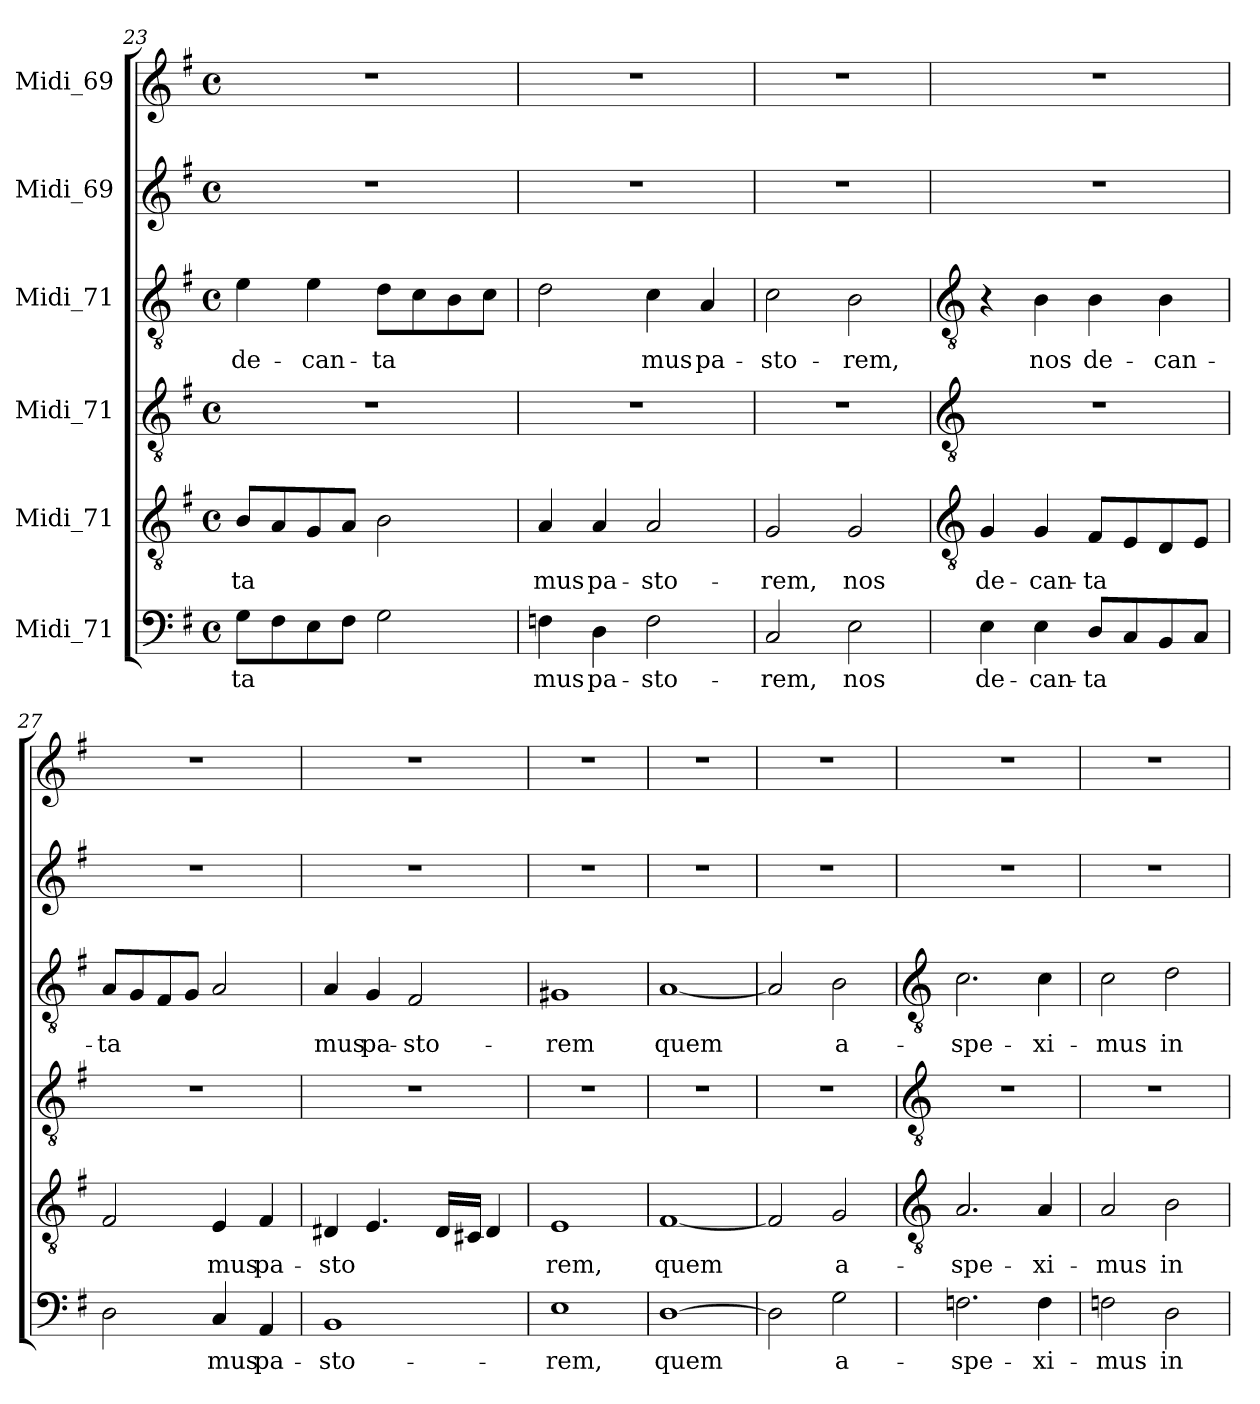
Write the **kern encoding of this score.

**kern	**text	**kern	**text	**kern	**kern	**text	**kern	**kern
*part6	*part6	*part5	*part5	*part4	*part3	*part3	*part2	*part1
*staff6	*staff6	*staff5	*staff5	*staff4	*staff3	*staff3	*staff2	*staff1
*I"Midi_71	*	*I"Midi_71	*	*I"Midi_71	*I"Midi_71	*	*I"Midi_69	*I"Midi_69
*clefF4	*	*clefGv2	*	*clefGv2	*clefGv2	*	*clefG2	*clefG2
*k[f#]	*	*k[f#]	*	*k[f#]	*k[f#]	*	*k[f#]	*k[f#]
*G:	*	*G:	*	*G:	*G:	*	*G:	*G:
*M4/4	*	*M4/4	*	*M4/4	*M4/4	*	*M4/4	*M4/4
*met(c)	*	*met(c)	*	*met(c)	*met(c)	*	*met(c)	*met(c)
=23	=23	=23	=23	=23	=23	=23	=23	=23
!	!LO:LY:b	!	!LO:LY:b	!	!	!LO:LY:b	!	!
8GL	-ta	8BL	-ta	1r	4e	de-	1r	1r
8F#	.	8A	.	.	.	.	.	.
!	!	!	!	!	!	!LO:LY:b	!	!
8E	.	8G	.	.	4e	-can-	.	.
8F#J	.	8AJ	.	.	.	.	.	.
!	!	!	!	!	!	!LO:LY:b	!	!
2G	.	2B	.	.	8dL	-ta	.	.
.	.	.	.	.	8c	.	.	.
.	.	.	.	.	8B	.	.	.
.	.	.	.	.	8cJ	.	.	.
=24	=24	=24	=24	=24	=24	=24	=24	=24
!	!LO:LY:b	!	!LO:LY:b	!	!	!	!	!
4Fn	mus	4A	mus	1r	2d	.	1r	1r
!	!LO:LY:b	!	!LO:LY:b	!	!	!	!	!
4D	pa-	4A	pa-	.	.	.	.	.
!	!LO:LY:b	!	!LO:LY:b	!	!	!LO:LY:b	!	!
2F	-sto-	2A	-sto-	.	4c	mus	.	.
!	!	!	!	!	!	!LO:LY:b	!	!
.	.	.	.	.	4A	pa-	.	.
=25	=25	=25	=25	=25	=25	=25	=25	=25
!	!LO:LY:b	!	!LO:LY:b	!	!	!LO:LY:b	!	!
2C	-rem,	2G	-rem,	1r	2c	-sto-	1r	1r
!	!LO:LY:b	!	!LO:LY:b	!	!	!LO:LY:b	!	!
2E	nos	2G	nos	.	2B	-rem,	.	.
!!LO:LB:g=z
=26	=26	=26	=26	=26	=26	=26	=26	=26
*	*	*clefGv2	*	*clefGv2	*clefGv2	*	*	*
!	!LO:LY:b	!	!LO:LY:b	!	!	!	!	!
4E	de-	4G	de-	1r	4r	.	1r	1r
!	!LO:LY:b	!	!LO:LY:b	!	!	!LO:LY:b	!	!
4E	-can-	4G	-can-	.	4B	nos	.	.
!	!LO:LY:b	!	!LO:LY:b	!	!	!LO:LY:b	!	!
8DL	-ta	8F#L	-ta	.	4B	de-	.	.
8C	.	8E	.	.	.	.	.	.
!	!	!	!	!	!	!LO:LY:b	!	!
8BB	.	8D	.	.	4B	-can-	.	.
8CJ	.	8EJ	.	.	.	.	.	.
=27	=27	=27	=27	=27	=27	=27	=27	=27
!	!	!	!	!	!	!LO:LY:b	!	!
2D	.	2F#	.	1r	8AL	-ta	1r	1r
.	.	.	.	.	8G	.	.	.
.	.	.	.	.	8F#	.	.	.
.	.	.	.	.	8GJ	.	.	.
!	!LO:LY:b	!	!LO:LY:b	!	!	!	!	!
4C	mus	4E	mus	.	2A	.	.	.
!	!LO:LY:b	!	!LO:LY:b	!	!	!	!	!
4AA	pa-	4F#	pa-	.	.	.	.	.
=28	=28	=28	=28	=28	=28	=28	=28	=28
!	!LO:LY:b	!	!LO:LY:b	!	!	!LO:LY:b	!	!
1BB	-sto-	4D#X	-sto	1r	4A	mus	1r	1r
!	!	!	!	!	!	!LO:LY:b	!	!
.	.	4.E	.	.	4G	pa-	.	.
!	!	!	!	!	!	!LO:LY:b	!	!
.	.	.	.	.	2F#	-sto-	.	.
.	.	16D#LL	.	.	.	.	.	.
.	.	16C#JJ	.	.	.	.	.	.
.	.	4D#	.	.	.	.	.	.
=29	=29	=29	=29	=29	=29	=29	=29	=29
!	!LO:LY:b	!	!LO:LY:b	!	!	!LO:LY:b	!	!
1E	-rem,	1E	rem,	1r	1G#X	-rem	1r	1r
=30	=30	=30	=30	=30	=30	=30	=30	=30
!	!LO:LY:b	!	!LO:LY:b	!	!	!LO:LY:b	!	!
[1D	quem	[1F#	quem	1r	[1A	quem	1r	1r
=31	=31	=31	=31	=31	=31	=31	=31	=31
2D]	.	2F#]	.	1r	2A]	.	1r	1r
!	!LO:LY:b	!	!LO:LY:b	!	!	!LO:LY:b	!	!
2G	a-	2G	a-	.	2B	a-	.	.
!!LO:LB:g=z
=32	=32	=32	=32	=32	=32	=32	=32	=32
*	*	*clefGv2	*	*clefGv2	*clefGv2	*	*	*
!	!LO:LY:b	!	!LO:LY:b	!	!	!LO:LY:b	!	!
2.Fn	-spe-	2.A	-spe-	1r	2.c	-spe-	1r	1r
!	!LO:LY:b	!	!LO:LY:b	!	!	!LO:LY:b	!	!
4F	-xi-	4A	-xi-	.	4c	-xi-	.	.
=33	=33	=33	=33	=33	=33	=33	=33	=33
!	!LO:LY:b	!	!LO:LY:b	!	!	!LO:LY:b	!	!
2Fn	-mus	2A	-mus	1r	2c	-mus	1r	1r
!	!LO:LY:b	!	!LO:LY:b	!	!	!LO:LY:b	!	!
2D	in	2B	in	.	2d	in	.	.
=	=	=	=	=	=	=	=	=
*-	*-	*-	*-	*-	*-	*-	*-	*-
